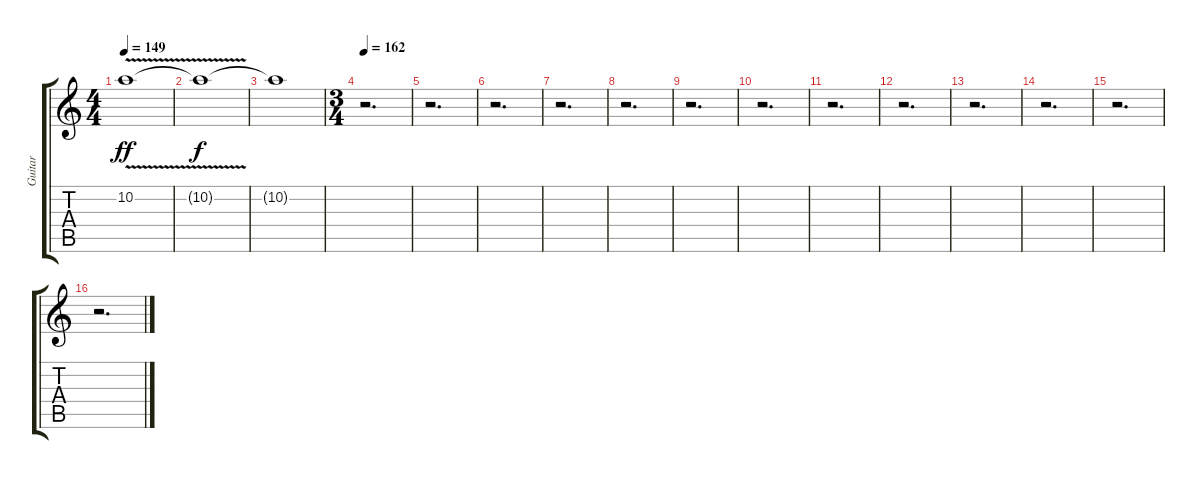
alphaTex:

\track ("Guitar" "Guitar") {instrument distortionguitar}
\staff {score tabs}
\tuning (E4 B3 G3 D3 A2 E2) {hide}
\ts (4 4)
\tempo 149
\clef g2
\ks c
10.2{v}.1{dy ff} |
10.2{t}.1{dy f} |
10.2{t}.1 |
\ts (3 4)
\tempo 162
r.2{d} |
r.2{d} |
r.2{d} |
r.2{d} |
r.2{d} |
r.2{d} |
r.2{d} |
r.2{d} |
r.2{d} |
r.2{d} |
r.2{d} |
r.2{d} |
r.2{d}
